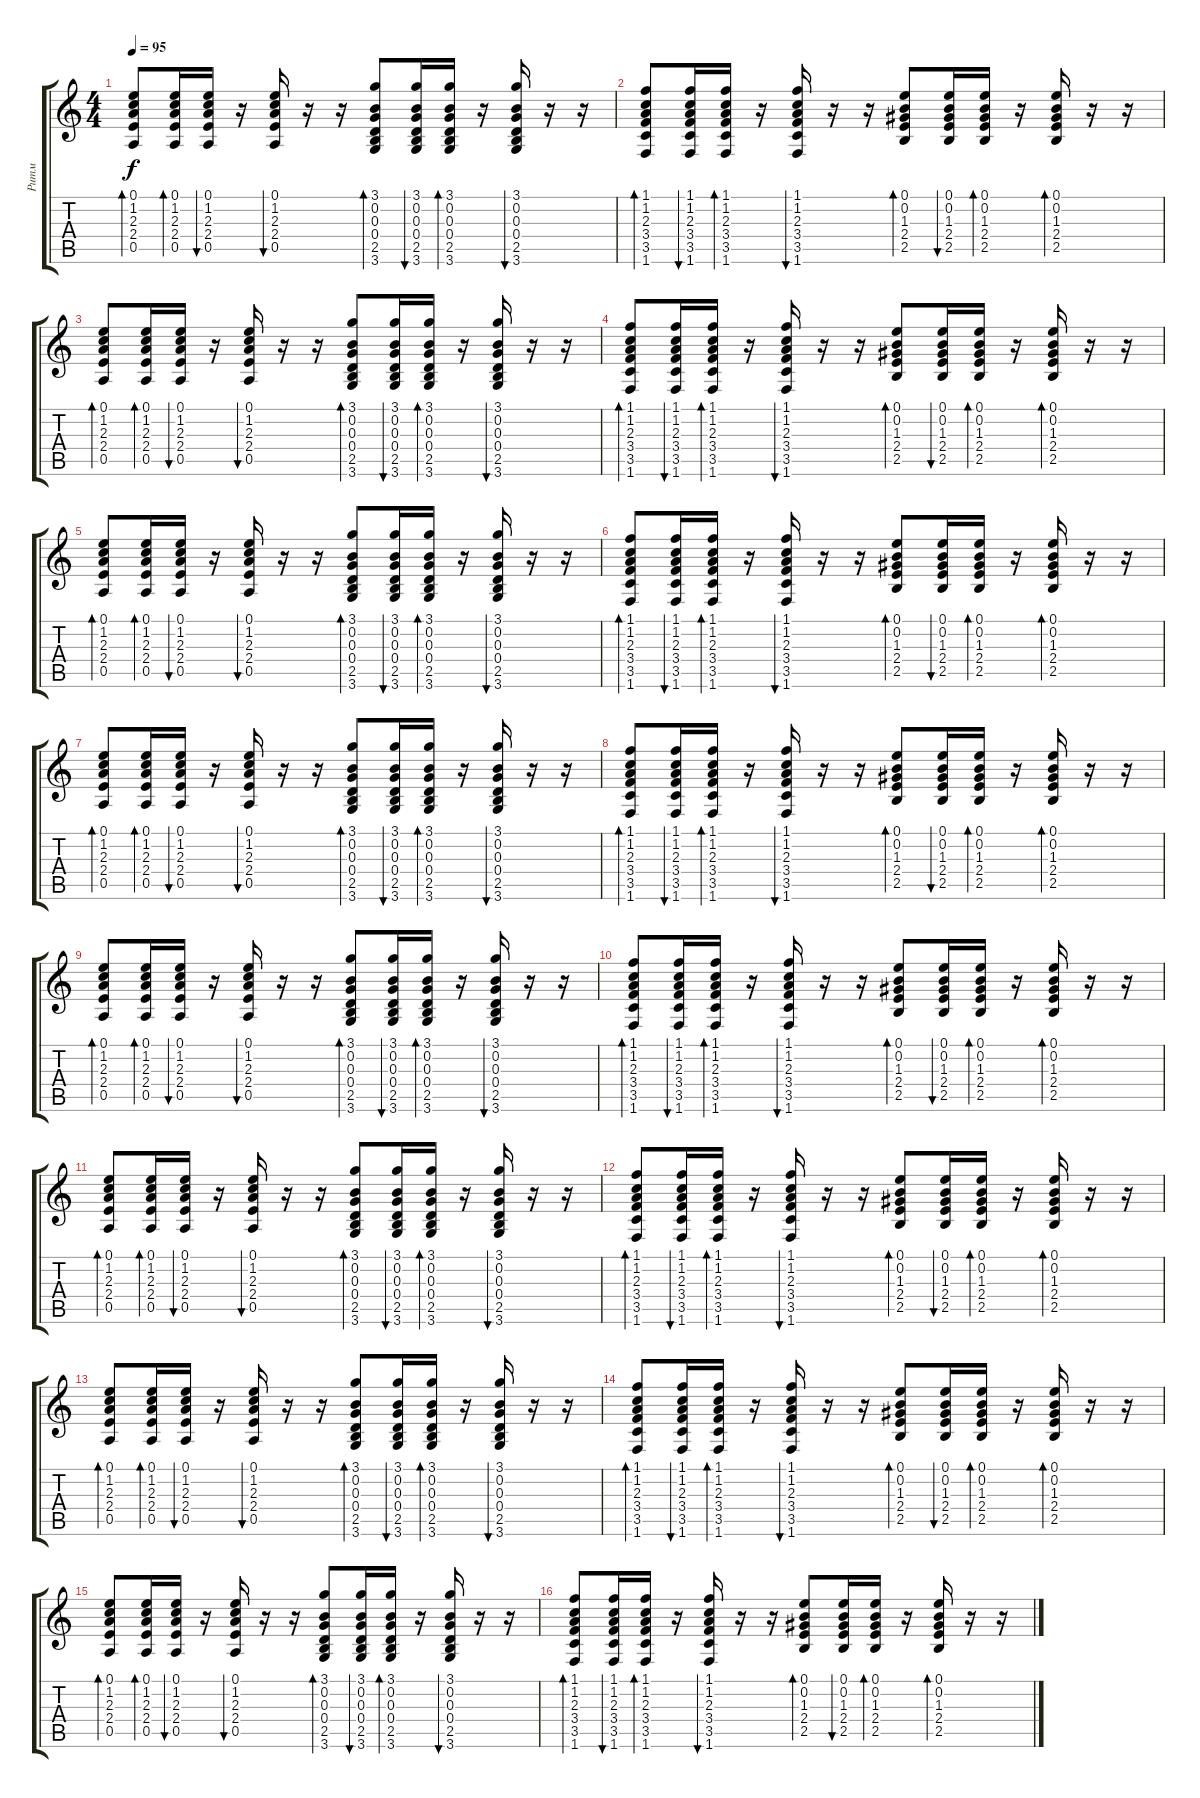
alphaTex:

\track ("Ритм" "Ритм") {instrument acousticguitarsteel}
\staff {score tabs}
\tuning (E4 B3 G3 D3 A2 E2) {hide}
\ts (4 4)
\tempo 95
\clef g2
\ks c
(0.1 1.2 2.3 2.4 0.5).8{bd 60 dy f instrument acousticguitarsteel} (0.1 1.2 2.3 2.4 0.5).16{bd 60} (0.1 1.2 2.3 2.4 0.5).16{bu 60} r.16 (0.1 1.2 2.3 2.4 0.5).16{bu 60} r.16 r.16 (3.1 0.2 0.3 0.4 2.5 3.6).8{bd 60} (3.1 0.2 0.3 0.4 2.5 3.6).16{bu 60} (3.1 0.2 0.3 0.4 2.5 3.6).16{bd 60} r.16 (3.1 0.2 0.3 0.4 2.5 3.6).16{bu 60} r.16 r.16 |
(1.1 1.2 2.3 3.4 3.5 1.6).8{bd 60} (1.1 1.2 2.3 3.4 3.5 1.6).16{bu 60} (1.1 1.2 2.3 3.4 3.5 1.6).16{bd 60} r.16 (1.1 1.2 2.3 3.4 3.5 1.6).16{bu 60} r.16 r.16 (0.1 0.2 1.3 2.4 2.5).8{bd 60} (0.1 0.2 1.3 2.4 2.5).16{bu 60} (0.1 0.2 1.3 2.4 2.5).16{bd 60} r.16 (0.1 0.2 1.3 2.4 2.5).16{bd 60} r.16 r.16 |
(0.1 1.2 2.3 2.4 0.5).8{bd 60} (0.1 1.2 2.3 2.4 0.5).16{bd 60} (0.1 1.2 2.3 2.4 0.5).16{bu 60} r.16 (0.1 1.2 2.3 2.4 0.5).16{bu 60} r.16 r.16 (3.1 0.2 0.3 0.4 2.5 3.6).8{bd 60} (3.1 0.2 0.3 0.4 2.5 3.6).16{bu 60} (3.1 0.2 0.3 0.4 2.5 3.6).16{bd 60} r.16 (3.1 0.2 0.3 0.4 2.5 3.6).16{bu 60} r.16 r.16 |
(1.1 1.2 2.3 3.4 3.5 1.6).8{bd 60} (1.1 1.2 2.3 3.4 3.5 1.6).16{bu 60} (1.1 1.2 2.3 3.4 3.5 1.6).16{bd 60} r.16 (1.1 1.2 2.3 3.4 3.5 1.6).16{bu 60} r.16 r.16 (0.1 0.2 1.3 2.4 2.5).8{bd 60} (0.1 0.2 1.3 2.4 2.5).16{bu 60} (0.1 0.2 1.3 2.4 2.5).16{bd 60} r.16 (0.1 0.2 1.3 2.4 2.5).16{bd 60} r.16 r.16 |
(0.1 1.2 2.3 2.4 0.5).8{bd 60} (0.1 1.2 2.3 2.4 0.5).16{bd 60} (0.1 1.2 2.3 2.4 0.5).16{bu 60} r.16 (0.1 1.2 2.3 2.4 0.5).16{bu 60} r.16 r.16 (3.1 0.2 0.3 0.4 2.5 3.6).8{bd 60} (3.1 0.2 0.3 0.4 2.5 3.6).16{bu 60} (3.1 0.2 0.3 0.4 2.5 3.6).16{bd 60} r.16 (3.1 0.2 0.3 0.4 2.5 3.6).16{bu 60} r.16 r.16 |
(1.1 1.2 2.3 3.4 3.5 1.6).8{bd 60} (1.1 1.2 2.3 3.4 3.5 1.6).16{bu 60} (1.1 1.2 2.3 3.4 3.5 1.6).16{bd 60} r.16 (1.1 1.2 2.3 3.4 3.5 1.6).16{bu 60} r.16 r.16 (0.1 0.2 1.3 2.4 2.5).8{bd 60} (0.1 0.2 1.3 2.4 2.5).16{bu 60} (0.1 0.2 1.3 2.4 2.5).16{bd 60} r.16 (0.1 0.2 1.3 2.4 2.5).16{bd 60} r.16 r.16 |
(0.1 1.2 2.3 2.4 0.5).8{bd 60} (0.1 1.2 2.3 2.4 0.5).16{bd 60} (0.1 1.2 2.3 2.4 0.5).16{bu 60} r.16 (0.1 1.2 2.3 2.4 0.5).16{bu 60} r.16 r.16 (3.1 0.2 0.3 0.4 2.5 3.6).8{bd 60} (3.1 0.2 0.3 0.4 2.5 3.6).16{bu 60} (3.1 0.2 0.3 0.4 2.5 3.6).16{bd 60} r.16 (3.1 0.2 0.3 0.4 2.5 3.6).16{bu 60} r.16 r.16 |
(1.1 1.2 2.3 3.4 3.5 1.6).8{bd 60} (1.1 1.2 2.3 3.4 3.5 1.6).16{bu 60} (1.1 1.2 2.3 3.4 3.5 1.6).16{bd 60} r.16 (1.1 1.2 2.3 3.4 3.5 1.6).16{bu 60} r.16 r.16 (0.1 0.2 1.3 2.4 2.5).8{bd 60} (0.1 0.2 1.3 2.4 2.5).16{bu 60} (0.1 0.2 1.3 2.4 2.5).16{bd 60} r.16 (0.1 0.2 1.3 2.4 2.5).16{bd 60} r.16 r.16 |
(0.1 1.2 2.3 2.4 0.5).8{bd 60} (0.1 1.2 2.3 2.4 0.5).16{bd 60} (0.1 1.2 2.3 2.4 0.5).16{bu 60} r.16 (0.1 1.2 2.3 2.4 0.5).16{bu 60} r.16 r.16 (3.1 0.2 0.3 0.4 2.5 3.6).8{bd 60} (3.1 0.2 0.3 0.4 2.5 3.6).16{bu 60} (3.1 0.2 0.3 0.4 2.5 3.6).16{bd 60} r.16 (3.1 0.2 0.3 0.4 2.5 3.6).16{bu 60} r.16 r.16 |
(1.1 1.2 2.3 3.4 3.5 1.6).8{bd 60} (1.1 1.2 2.3 3.4 3.5 1.6).16{bu 60} (1.1 1.2 2.3 3.4 3.5 1.6).16{bd 60} r.16 (1.1 1.2 2.3 3.4 3.5 1.6).16{bu 60} r.16 r.16 (0.1 0.2 1.3 2.4 2.5).8{bd 60} (0.1 0.2 1.3 2.4 2.5).16{bu 60} (0.1 0.2 1.3 2.4 2.5).16{bd 60} r.16 (0.1 0.2 1.3 2.4 2.5).16{bd 60} r.16 r.16 |
(0.1 1.2 2.3 2.4 0.5).8{bd 60} (0.1 1.2 2.3 2.4 0.5).16{bd 60} (0.1 1.2 2.3 2.4 0.5).16{bu 60} r.16 (0.1 1.2 2.3 2.4 0.5).16{bu 60} r.16 r.16 (3.1 0.2 0.3 0.4 2.5 3.6).8{bd 60} (3.1 0.2 0.3 0.4 2.5 3.6).16{bu 60} (3.1 0.2 0.3 0.4 2.5 3.6).16{bd 60} r.16 (3.1 0.2 0.3 0.4 2.5 3.6).16{bu 60} r.16 r.16 |
(1.1 1.2 2.3 3.4 3.5 1.6).8{bd 60} (1.1 1.2 2.3 3.4 3.5 1.6).16{bu 60} (1.1 1.2 2.3 3.4 3.5 1.6).16{bd 60} r.16 (1.1 1.2 2.3 3.4 3.5 1.6).16{bu 60} r.16 r.16 (0.1 0.2 1.3 2.4 2.5).8{bd 60} (0.1 0.2 1.3 2.4 2.5).16{bu 60} (0.1 0.2 1.3 2.4 2.5).16{bd 60} r.16 (0.1 0.2 1.3 2.4 2.5).16{bd 60} r.16 r.16 |
(0.1 1.2 2.3 2.4 0.5).8{bd 60} (0.1 1.2 2.3 2.4 0.5).16{bd 60} (0.1 1.2 2.3 2.4 0.5).16{bu 60} r.16 (0.1 1.2 2.3 2.4 0.5).16{bu 60} r.16 r.16 (3.1 0.2 0.3 0.4 2.5 3.6).8{bd 60} (3.1 0.2 0.3 0.4 2.5 3.6).16{bu 60} (3.1 0.2 0.3 0.4 2.5 3.6).16{bd 60} r.16 (3.1 0.2 0.3 0.4 2.5 3.6).16{bu 60} r.16 r.16 |
(1.1 1.2 2.3 3.4 3.5 1.6).8{bd 60} (1.1 1.2 2.3 3.4 3.5 1.6).16{bu 60} (1.1 1.2 2.3 3.4 3.5 1.6).16{bd 60} r.16 (1.1 1.2 2.3 3.4 3.5 1.6).16{bu 60} r.16 r.16 (0.1 0.2 1.3 2.4 2.5).8{bd 60} (0.1 0.2 1.3 2.4 2.5).16{bu 60} (0.1 0.2 1.3 2.4 2.5).16{bd 60} r.16 (0.1 0.2 1.3 2.4 2.5).16{bd 60} r.16 r.16 |
(0.1 1.2 2.3 2.4 0.5).8{bd 60} (0.1 1.2 2.3 2.4 0.5).16{bd 60} (0.1 1.2 2.3 2.4 0.5).16{bu 60} r.16 (0.1 1.2 2.3 2.4 0.5).16{bu 60} r.16 r.16 (3.1 0.2 0.3 0.4 2.5 3.6).8{bd 60} (3.1 0.2 0.3 0.4 2.5 3.6).16{bu 60} (3.1 0.2 0.3 0.4 2.5 3.6).16{bd 60} r.16 (3.1 0.2 0.3 0.4 2.5 3.6).16{bu 60} r.16 r.16 |
(1.1 1.2 2.3 3.4 3.5 1.6).8{bd 60} (1.1 1.2 2.3 3.4 3.5 1.6).16{bu 60} (1.1 1.2 2.3 3.4 3.5 1.6).16{bd 60} r.16 (1.1 1.2 2.3 3.4 3.5 1.6).16{bu 60} r.16 r.16 (0.1 0.2 1.3 2.4 2.5).8{bd 60} (0.1 0.2 1.3 2.4 2.5).16{bu 60} (0.1 0.2 1.3 2.4 2.5).16{bd 60} r.16 (0.1 0.2 1.3 2.4 2.5).16{bd 60} r.16 r.16
